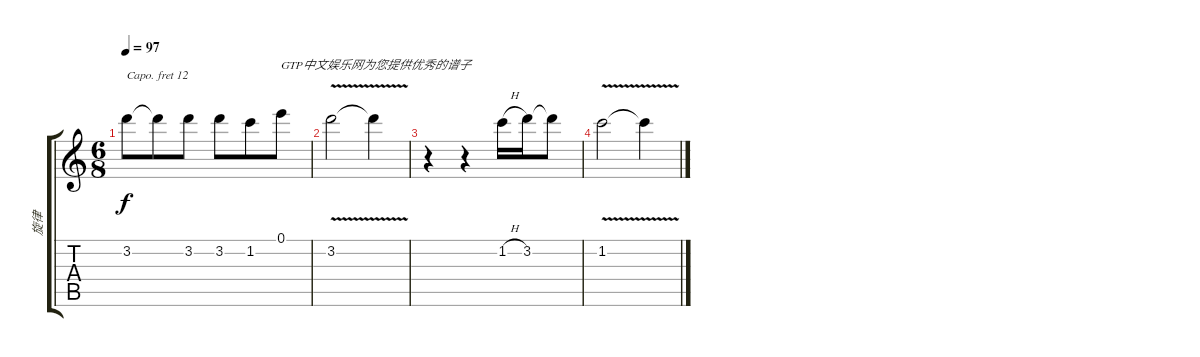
\track ("旋律" "旋律") {instrument overdrivenguitar}
\staff {score tabs}
\capo 12
\tuning (E4 B3 G3 D3 A2 E2) {hide}
\ts (6 8)
\tempo 97
\clef g2
\ks c
3.2.8{dy f} 3.2{t}.8 3.2.8 3.2.8 1.2.8 0.1.8{txt "GTP中文娱乐网为您提供优秀的谱子"} |
3.2{v}.2 3.2{t}.4 |
r.4 r.4 1.2{h}.16 3.2.16 3.2{t}.8 |
1.2{v}.2 1.2{t}.4
